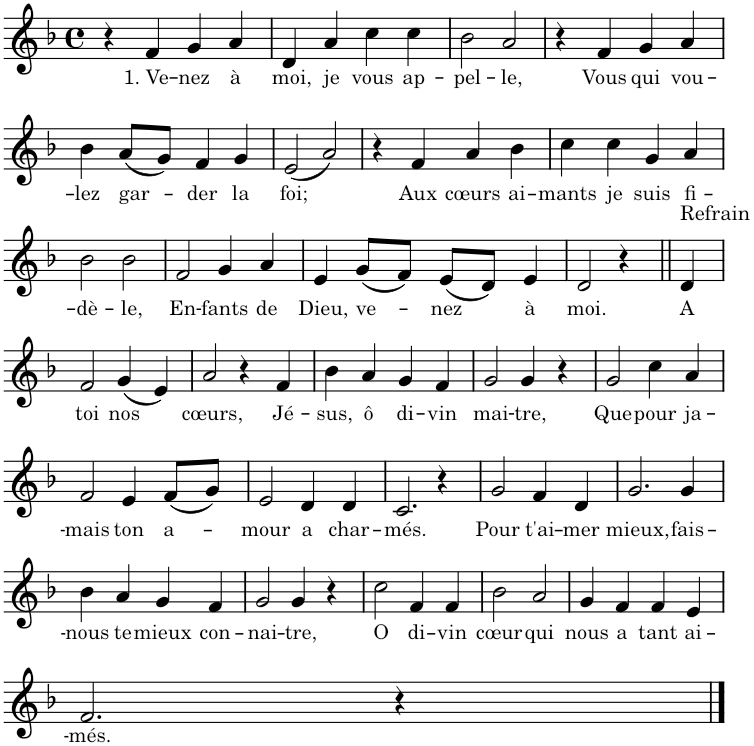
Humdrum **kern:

**kern	**text
*part1	*part1
*staff1	*staff1
*I"1	*
*clefG2	*
*k[b-]	*
*M4/4	*
*met(c)	*
=1	=1
4r	.
!	!LO:LY:b
4f/	1. Ve-
!	!LO:LY:b
4g/	-nez
!	!LO:LY:b
4a/	à
=2	=2
!	!LO:LY:b
4d/	moi,
!	!LO:LY:b
4a/	je
!	!LO:LY:b
4cc\	vous
!	!LO:LY:b
4cc\	ap-
=3	=3
!	!LO:LY:b
2b-\	-pel-
!	!LO:LY:b
2a/	-le,
=4	=4
4r	.
!	!LO:LY:b
4f/	Vous
!	!LO:LY:b
4g/	qui
!	!LO:LY:b
4a/	vou-
!!LO:LB:g=z
=5	=5
!	!LO:LY:b
4b-\	-lez
!	!LO:LY:b
(8a/L	gar-
8g/J)	.
!	!LO:LY:b
4f/	-der
!	!LO:LY:b
4g/	la
=6	=6
!	!LO:LY:b
(2e/	foi;
2a/)	.
=7	=7
4r	.
!	!LO:LY:b
4f/	Aux
!	!LO:LY:b
4a/	cœurs
!	!LO:LY:b
4b-\	ai-
=8	=8
!	!LO:LY:b
4cc\	-mants
!	!LO:LY:b
4cc\	je
!	!LO:LY:b
4g/	suis
!	!LO:LY:b
4a/	fi-
!!LO:LB:g=z
=9	=9
!	!LO:LY:b
2b-\	-dè-
!	!LO:LY:b
2b-\	-le,
=10	=10
!	!LO:LY:b
2f/	En-
!	!LO:LY:b
4g/	-fants
!	!LO:LY:b
4a/	de
=11	=11
!	!LO:LY:b
4e/	Dieu,
!	!LO:LY:b
(8g/L	ve-
8f/J)	.
!	!LO:LY:b
(8e/L	-nez
8d/J)	.
!	!LO:LY:b
4e/	à
=12	=12
!	!LO:LY:b
2d/	moi.
4r	.
!LO:TX:a:t=Refrain	!
!	!LO:LY:b
4d/	A
!!LO:LB:g=z
=13	=13
!	!LO:LY:b
2f/	toi
!	!LO:LY:b
(4g/	nos
4e/)	.
=14	=14
!	!LO:LY:b
2a/	cœurs,
4r	.
!	!LO:LY:b
4f/	Jé-
=15	=15
!	!LO:LY:b
4b-\	-sus,
!	!LO:LY:b
4a/	ô
!	!LO:LY:b
4g/	di-
!	!LO:LY:b
4f/	-vin
=16	=16
!	!LO:LY:b
2g/	mai-
!	!LO:LY:b
4g/	-tre,
4r	.
=17	=17
!	!LO:LY:b
2g/	Que
!	!LO:LY:b
4cc\	pour
!	!LO:LY:b
4a/	ja-
!!LO:LB:g=z
=18	=18
!	!LO:LY:b
2f/	-mais
!	!LO:LY:b
4e/	ton
!	!LO:LY:b
(8f/L	a-
8g/J)	.
=19	=19
!	!LO:LY:b
2e/	-mour
!	!LO:LY:b
4d/	a
!	!LO:LY:b
4d/	char-
=20	=20
!	!LO:LY:b
2.c/	-més.
4r	.
=21	=21
!	!LO:LY:b
2g/	Pour
!	!LO:LY:b
4f/	t'ai-
!	!LO:LY:b
4d/	-mer
=22	=22
!	!LO:LY:b
2.g/	mieux,
!	!LO:LY:b
4g/	fais-
!!LO:LB:g=z
=23	=23
!	!LO:LY:b
4b-\	-nous
!	!LO:LY:b
4a/	te
!	!LO:LY:b
4g/	mieux
!	!LO:LY:b
4f/	con-
=24	=24
!	!LO:LY:b
2g/	-nai-
!	!LO:LY:b
4g/	-tre,
4r	.
=25	=25
!	!LO:LY:b
2cc\	O
!	!LO:LY:b
4f/	di-
!	!LO:LY:b
4f/	-vin
=26	=26
!	!LO:LY:b
2b-\	cœur
!	!LO:LY:b
2a/	qui
=27	=27
!	!LO:LY:b
4g/	nous
!	!LO:LY:b
4f/	a
!	!LO:LY:b
4f/	tant
!	!LO:LY:b
4e/	ai-
!!LO:LB:g=z
=28	=28
!	!LO:LY:b
2.f/	-més.
4r	.
==	==
*-	*-
